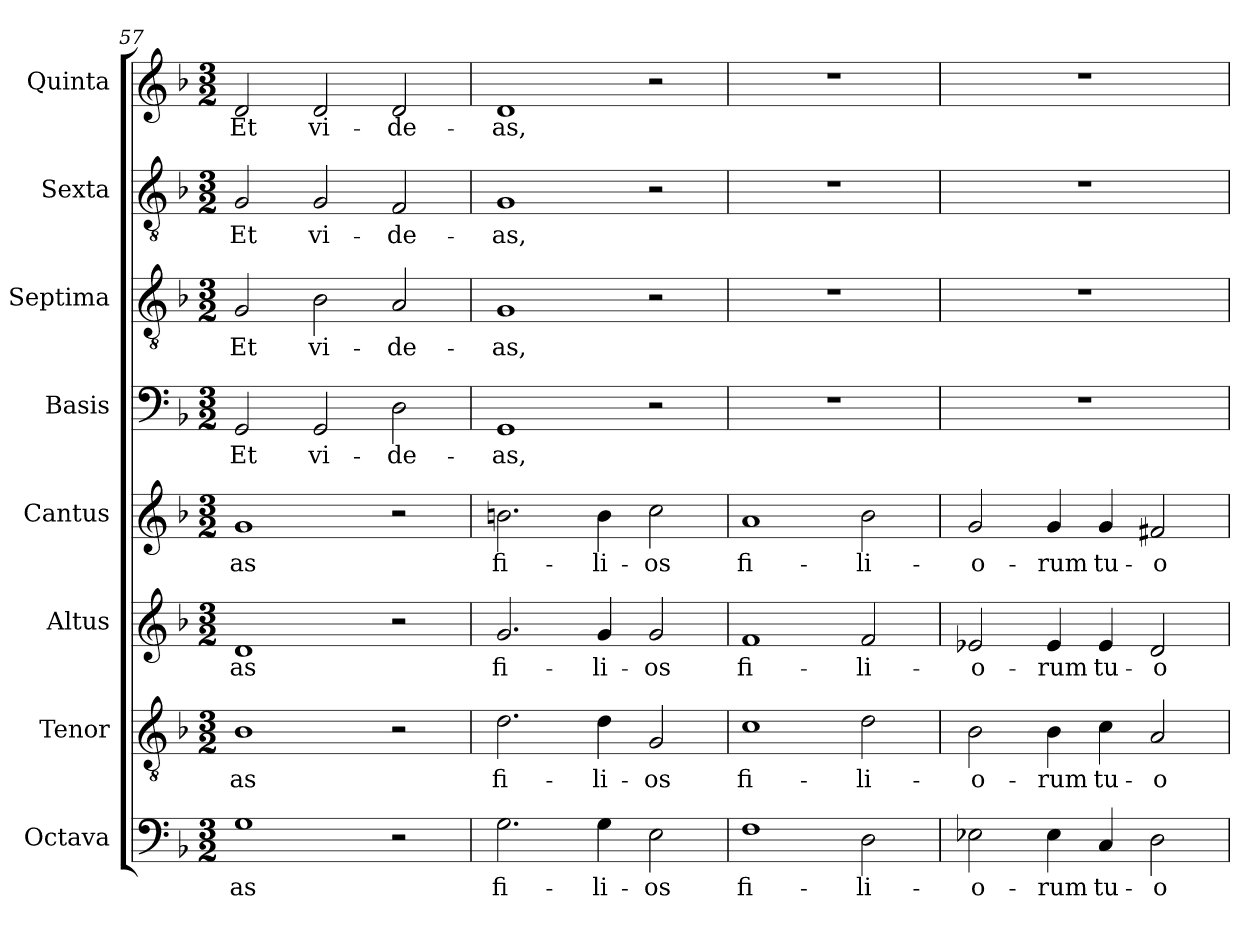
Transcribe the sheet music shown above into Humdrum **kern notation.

**kern	**text	**kern	**text	**kern	**text	**kern	**text	**kern	**text	**kern	**text	**kern	**text	**kern	**text
*part8	*part8	*part7	*part7	*part6	*part6	*part5	*part5	*part4	*part4	*part3	*part3	*part2	*part2	*part1	*part1
*staff8	*staff8	*staff7	*staff7	*staff6	*staff6	*staff5	*staff5	*staff4	*staff4	*staff3	*staff3	*staff2	*staff2	*staff1	*staff1
*I"Octava	*	*I"Tenor	*	*I"Altus	*	*I"Cantus	*	*I"Basis	*	*I"Septima	*	*I"Sexta	*	*I"Quinta	*
*	*	*I'T	*	*I'A	*	*I'C	*	*I'B	*	*	*	*	*	*	*
*clefF4	*	*clefGv2	*	*clefG2	*	*clefG2	*	*clefF4	*	*clefGv2	*	*clefGv2	*	*clefG2	*
*k[b-]	*	*k[b-]	*	*k[b-]	*	*k[b-]	*	*k[b-]	*	*k[b-]	*	*k[b-]	*	*k[b-]	*
*F:	*	*F:	*	*F:	*	*F:	*	*F:	*	*F:	*	*F:	*	*F:	*
*M3/2	*	*M3/2	*	*M3/2	*	*M3/2	*	*M3/2	*	*M3/2	*	*M3/2	*	*M3/2	*
=57	=57	=57	=57	=57	=57	=57	=57	=57	=57	=57	=57	=57	=57	=57	=57
!	!LO:LY:b	!	!LO:LY:b	!	!LO:LY:b	!	!LO:LY:b	!	!LO:LY:b	!	!LO:LY:b	!	!LO:LY:b	!	!LO:LY:b
1G	-as	1B-	-as	1d	-as	1g	-as	2GG/	Et	2G/	Et	2G/	Et	2d/	Et
!	!	!	!	!	!	!	!	!	!LO:LY:b	!	!LO:LY:b	!	!LO:LY:b	!	!LO:LY:b
.	.	.	.	.	.	.	.	2GG/	vi-	2B-\	vi-	2G/	vi-	2d/	vi-
!	!	!	!	!	!	!	!	!	!LO:LY:b	!	!LO:LY:b	!	!LO:LY:b	!	!LO:LY:b
2r	.	2r	.	2r	.	2r	.	2D\	-de-	2A/	-de-	2F/	-de-	2d/	-de-
=58	=58	=58	=58	=58	=58	=58	=58	=58	=58	=58	=58	=58	=58	=58	=58
!	!LO:LY:b	!	!LO:LY:b	!	!LO:LY:b	!	!LO:LY:b	!	!LO:LY:b	!	!LO:LY:b	!	!LO:LY:b	!	!LO:LY:b
2.G\	fi-	2.d\	fi-	2.g/	fi-	2.bn\	fi-	1GG	-as,	1G	-as,	1G	-as,	1d	-as,
!	!LO:LY:b	!	!LO:LY:b	!	!LO:LY:b	!	!LO:LY:b	!	!	!	!	!	!	!	!
4G\	-li-	4d\	-li-	4g/	-li-	4b\	-li-	.	.	.	.	.	.	.	.
!	!LO:LY:b	!	!LO:LY:b	!	!LO:LY:b	!	!LO:LY:b	!	!	!	!	!	!	!	!
2E\	-os	2G/	-os	2g/	-os	2cc\	-os	2r	.	2r	.	2r	.	2r	.
=59	=59	=59	=59	=59	=59	=59	=59	=59	=59	=59	=59	=59	=59	=59	=59
!	!LO:LY:b	!	!LO:LY:b	!	!LO:LY:b	!	!LO:LY:b	!	!	!	!	!	!	!	!
1F	fi-	1c	fi-	1f	fi-	1a	fi-	1.r	.	1.r	.	1.r	.	1.r	.
!	!LO:LY:b	!	!LO:LY:b	!	!LO:LY:b	!	!LO:LY:b	!	!	!	!	!	!	!	!
2D\	-li-	2d\	-li-	2f/	-li-	2b-\	-li-	.	.	.	.	.	.	.	.
=60	=60	=60	=60	=60	=60	=60	=60	=60	=60	=60	=60	=60	=60	=60	=60
!	!LO:LY:b	!	!LO:LY:b	!	!LO:LY:b	!	!LO:LY:b	!	!	!	!	!	!	!	!
2E-X\	-o-	2B-\	-o-	2e-X/	-o-	2g/	-o-	1.r	.	1.r	.	1.r	.	1.r	.
!	!LO:LY:b	!	!LO:LY:b	!	!LO:LY:b	!	!LO:LY:b	!	!	!	!	!	!	!	!
4E-\	-rum	4B-\	-rum	4e-/	-rum	4g/	-rum	.	.	.	.	.	.	.	.
!	!LO:LY:b	!	!LO:LY:b	!	!LO:LY:b	!	!LO:LY:b	!	!	!	!	!	!	!	!
4C/	tu-	4c\	tu-	4e-/	tu-	4g/	tu-	.	.	.	.	.	.	.	.
!	!LO:LY:b	!	!LO:LY:b	!	!LO:LY:b	!	!LO:LY:b	!	!	!	!	!	!	!	!
2D\	-o-	2A/	-o-	2d/	-o-	2f#X/	-o-	.	.	.	.	.	.	.	.
=	=	=	=	=	=	=	=	=	=	=	=	=	=	=	=
*-	*-	*-	*-	*-	*-	*-	*-	*-	*-	*-	*-	*-	*-	*-	*-
